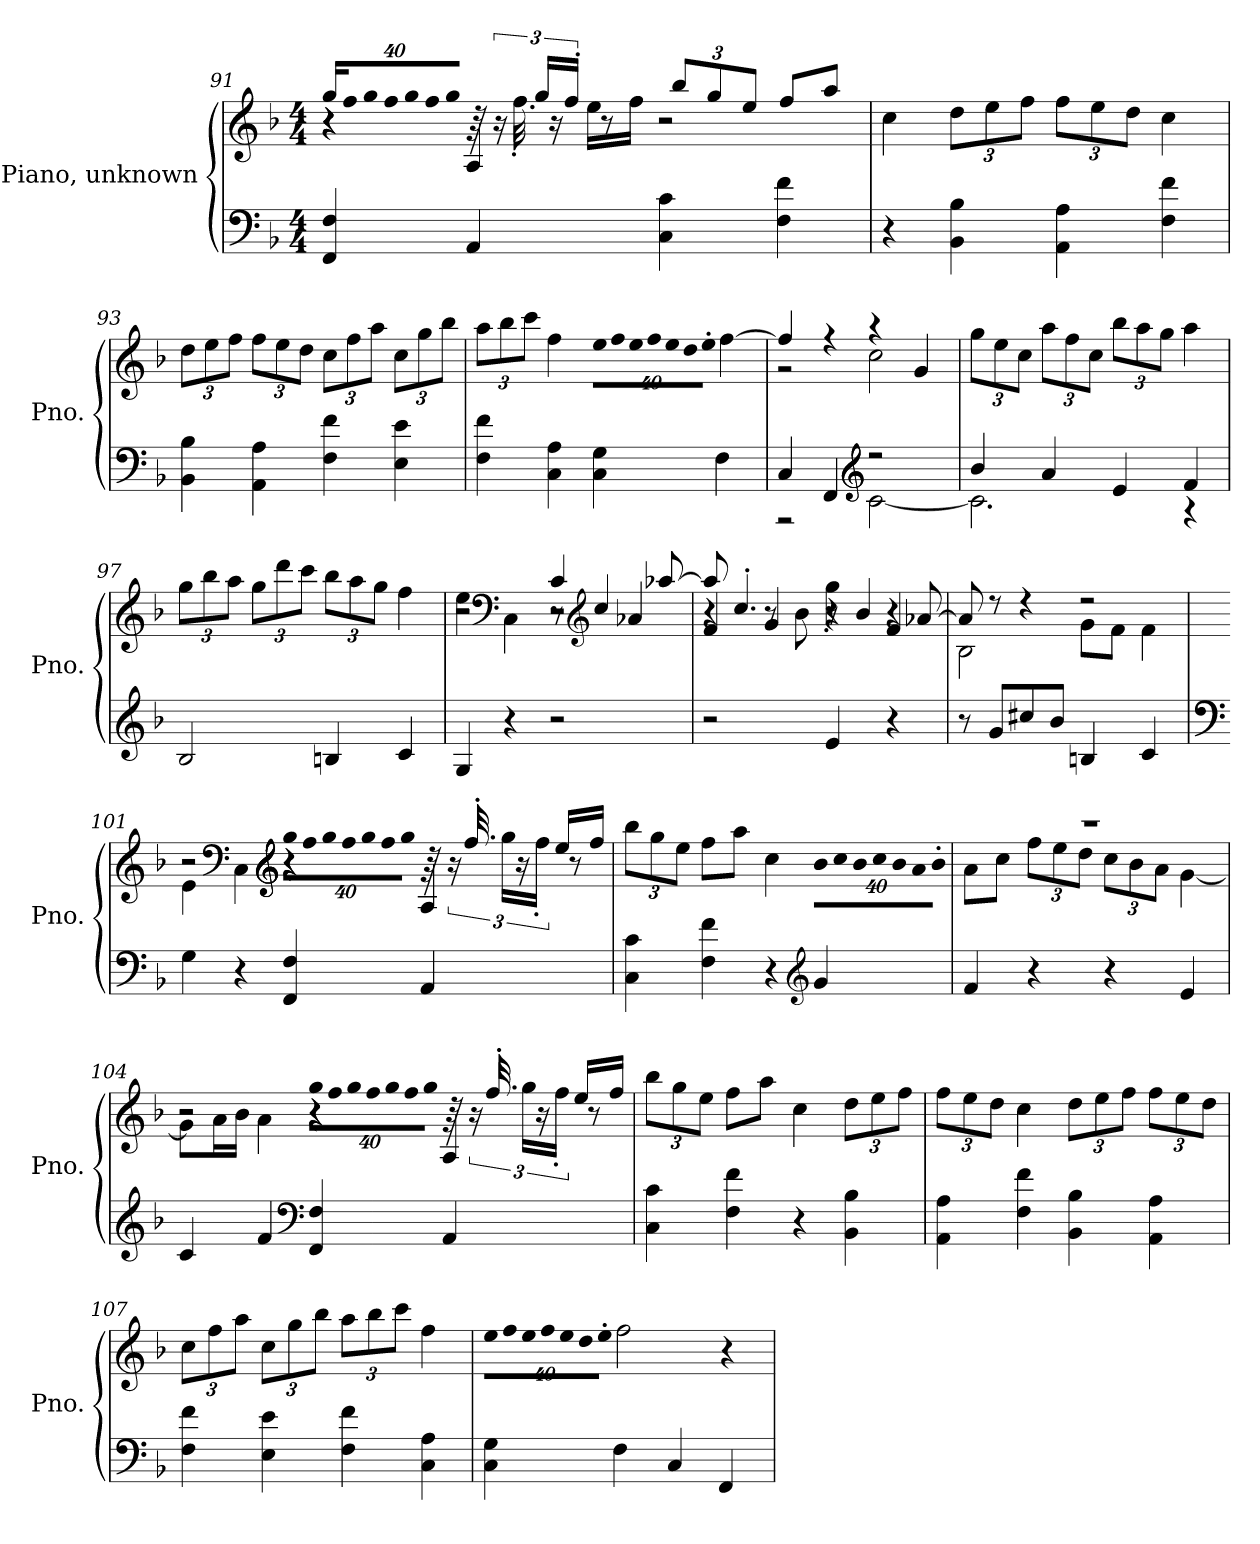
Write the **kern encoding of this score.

**kern	**kern
*part1	*part1
*staff2	*staff1
*I"Piano, unknown	*
*I'Pno.	*
*clefF4	*clefG2
*k[b-]	*k[b-]
*M4/4	*M4/4
*	*Xbrackettup
=91	=91
!	!LO:N:vis=32
*	*^
*	*	*^
4FF/ 4F/	640%23gg/LLL	4r	4r
!	!LO:N:vis=32	!	!
.	640%23ff/	.	.
!	!LO:N:vis=32	!	!
.	640%23gg/	.	.
!	!LO:N:vis=32	!	!
.	640%23ff/	.	.
!	!LO:N:vis=32	!	!
.	640%23gg/	.	.
!	!LO:N:vis=32	!	!
.	640%23ff/	.	.
!	!LO:N:vis=32	!	!
.	640%23gg/JJJ	.	.
4AA/	.	64r	4A/
*	*brackettup	*	*
.	24r	.	.
.	.	32.ff'\	.
.	24gg/LL	.	.
.	.	16r	.
.	24ff'/JJ	.	.
.	.	16ee\LL	.
.	8r	.	.
.	.	16ff\JJ	.
4C\ 4c\	.	2r	2r
*	*Xbrackettup	*	*
.	12bb-/L	.	.
.	12gg/	.	.
.	12ee/J	.	.
4F\ 4f\	.	.	.
.	8ff/L	.	.
.	8aa/J	.	.
640ryy	.	640ryy	640ryy
*	*v	*v	*v
!!LO:LB:g=z
=92	=92
4r	4cc\
4BB-\ 4B-\	12dd\L
.	12ee\
.	12ff\J
4AA\ 4A\	12ff\L
.	12ee\
.	12dd\J
4F\ 4f\	4cc\
=93	=93
4BB-\ 4B-\	12dd\L
.	12ee\
.	12ff\J
4AA\ 4A\	12ff\L
.	12ee\
.	12dd\J
4F\ 4f\	12cc\L
.	12ff\
.	12aa\J
4E\ 4e\	12cc\L
.	12gg\
.	12bb-\J
=94	=94
4F\ 4f\	12aa\L
.	12bb-\
.	12ccc\J
4C\ 4A\	4ff\
!	!LO:N:vis=32
4C\ 4G\	640%23ee\LLL
!	!LO:N:vis=32
.	640%23ff\
!	!LO:N:vis=32
.	640%23ee\
!	!LO:N:vis=32
.	640%23ff\
!	!LO:N:vis=32
.	640%23ee\
!	!LO:N:vis=32
.	640%23dd\
!	!LO:N:vis=32
.	640%23ee'\JJJ
4F\	.
.	[4ff\
640ryy	.
=95	=95
*^	*^
4C/	2r	4ff/]	2r
4FF/	.	4r	.
*clefG2	*	*	*
2r	[2c\	4r	2cc\
.	.	4g/	.
*	*	*v	*v
!!LO:LB:g=z
=96	=96	=96
4b-/	2.c\]	12gg\L
.	.	12ee\
.	.	12cc\J
4a/	.	12aa\L
.	.	12ff\
.	.	12cc\J
4e/	.	12bb-\L
.	.	12aa\
.	.	12gg\J
4f/	4r	4aa\
*v	*v	*
=97	=97
2B-/	12gg\L
.	12bb-\
.	12aa\J
.	12gg\L
.	12ddd\
.	12ccc\J
4Bn/	12bb-\L
.	12aa\
.	12gg\J
4c/	4ff\
=98	=98
*	*^
*	*	*^
4G/	2r	4ee\	2r
*	*clefF4	*	*
4r	.	4C\	.
2r	8r	2r	4c/
*	*clefG2	*	*
.	4cc/	.	.
.	.	.	4a-X/
.	[8aa-X/	.	.
=99	=99	=99	=99
2r	8aa-/]	4r	4f/
.	4.cc'/	.	.
.	.	8r	4g/
.	.	8b-\	.
4e/	8r	4gg'\	4r
.	4b-/	.	.
4r	.	4r	4f/
.	[8a-X/	.	.
*	*	*v	*v
!!LO:LB:g=z
=100	=100	=100
8r	8a-/]	2B-\
8g/L	8r	.
8cc#X/	4r	.
8b-/J	.	.
4Bn/	2r	8g\L
.	.	8f\J
4c/	.	4f\
*	*v	*v
=101	=101
*clefF4	*
*	*^
*	*	*^
4G\	2r	4e\	2r
*	*clefF4	*	*
4r	.	4C\	.
*	*clefG2	*	*
!	!	!LO:N:vis=32	!
4FF/ 4F/	4r	640%23gg\LLL	4r
!	!	!LO:N:vis=32	!
.	.	640%23ff\	.
!	!	!LO:N:vis=32	!
.	.	640%23gg\	.
!	!	!LO:N:vis=32	!
.	.	640%23ff\	.
!	!	!LO:N:vis=32	!
.	.	640%23gg\	.
!	!	!LO:N:vis=32	!
.	.	640%23ff\	.
!	!	!LO:N:vis=32	!
.	.	640%23gg\JJJ	.
4AA/	64r	.	4A/
*	*	*brackettup	*
.	.	24r	.
.	32.ff'/	.	.
.	.	24gg\LL	.
.	16r	.	.
.	.	24ff'\JJ	.
.	16ee/LL	.	.
.	.	8r	.
.	16ff/JJ	.	.
640ryy	640ryy	.	640ryy
*	*v	*v	*v
=102	=102
*	*Xbrackettup
4C\ 4c\	12bb-\L
.	12gg\
.	12ee\J
4F\ 4f\	8ff\L
.	8aa\J
4r	4cc\
*clefG2	*
!	!LO:N:vis=32
4g/	640%23b-\LLL
!	!LO:N:vis=32
.	640%23cc\
!	!LO:N:vis=32
.	640%23b-\
!	!LO:N:vis=32
.	640%23cc\
!	!LO:N:vis=32
.	640%23b-\
!	!LO:N:vis=32
.	640%23a\
!	!LO:N:vis=32
.	640%23b-'\JJJ
640ryy	.
!!LO:PB:g=z
=103	=103
*	*^
4f/	1r	8a\L
.	.	8cc\J
4r	.	12ff\L
.	.	12ee\
.	.	12dd\J
4r	.	12cc\L
.	.	12b-\
.	.	12a\J
4e/	.	[4g\
=104	=104	=104
*	*	*^
4c/	2r	8g\L]	2r
.	.	16a\L	.
.	.	16b-\JJ	.
4f/	.	4a\	.
*clefF4	*	*	*
!	!	!LO:N:vis=32	!
4FF/ 4F/	4r	640%23gg\LLL	4r
!	!	!LO:N:vis=32	!
.	.	640%23ff\	.
!	!	!LO:N:vis=32	!
.	.	640%23gg\	.
!	!	!LO:N:vis=32	!
.	.	640%23ff\	.
!	!	!LO:N:vis=32	!
.	.	640%23gg\	.
!	!	!LO:N:vis=32	!
.	.	640%23ff\	.
!	!	!LO:N:vis=32	!
.	.	640%23gg\JJJ	.
4AA/	64r	.	4A/
*	*	*brackettup	*
.	.	24r	.
.	32.ff'/	.	.
.	.	24gg\LL	.
.	16r	.	.
.	.	24ff'\JJ	.
.	16ee/LL	.	.
.	.	8r	.
.	16ff/JJ	.	.
640ryy	640ryy	.	640ryy
*	*v	*v	*v
=105	=105
*	*Xbrackettup
4C\ 4c\	12bb-\L
.	12gg\
.	12ee\J
4F\ 4f\	8ff\L
.	8aa\J
4r	4cc\
4BB-\ 4B-\	12dd\L
.	12ee\
.	12ff\J
!!LO:LB:g=z
=106	=106
4AA\ 4A\	12ff\L
.	12ee\
.	12dd\J
4F\ 4f\	4cc\
4BB-\ 4B-\	12dd\L
.	12ee\
.	12ff\J
4AA\ 4A\	12ff\L
.	12ee\
.	12dd\J
=107	=107
4F\ 4f\	12cc\L
.	12ff\
.	12aa\J
4E\ 4e\	12cc\L
.	12gg\
.	12bb-\J
4F\ 4f\	12aa\L
.	12bb-\
.	12ccc\J
4C\ 4A\	4ff\
=108	=108
!	!LO:N:vis=32
4C\ 4G\	640%23ee\LLL
!	!LO:N:vis=32
.	640%23ff\
!	!LO:N:vis=32
.	640%23ee\
!	!LO:N:vis=32
.	640%23ff\
!	!LO:N:vis=32
.	640%23ee\
!	!LO:N:vis=32
.	640%23dd\
!	!LO:N:vis=32
.	640%23ee'\JJJ
4F\	.
.	2ff\
4C/	.
4FF/	.
.	4r
640ryy	.
=	=
*-	*-
